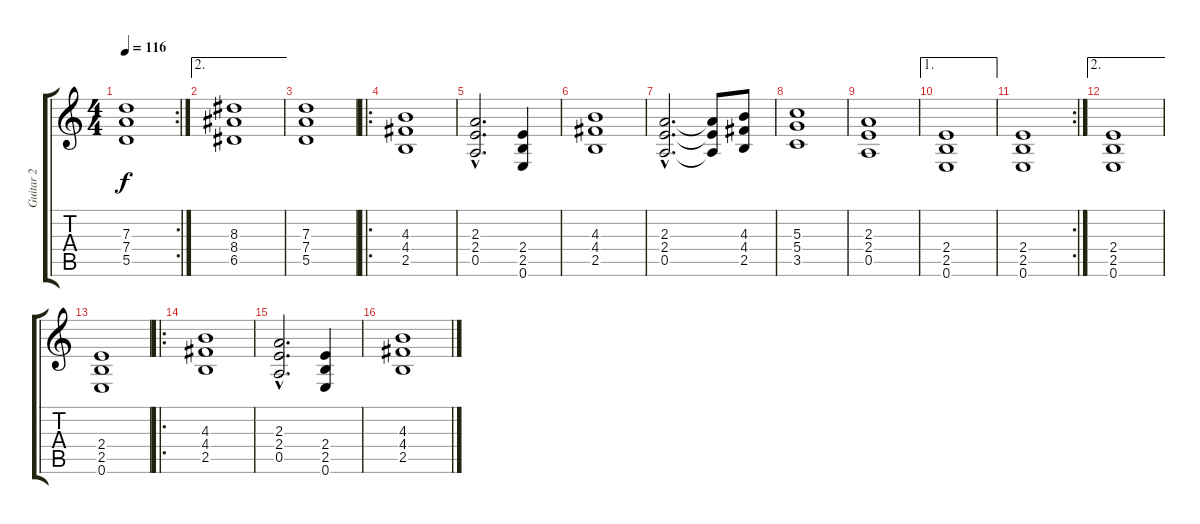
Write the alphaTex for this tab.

\track ("Guitar 2" "Guitar 2") {instrument acousticguitarnylon}
\staff {score tabs}
\tuning (E4 B3 G3 D3 A2 E2) {hide}
\rc 2
\ts (4 4)
\tempo 116
\clef g2
\ks c
(7.3 7.4 5.5).1{dy f} |
\ae 2
(8.3 8.4 6.5).1 |
(7.3 7.4 5.5).1 |
\ro
(4.3 4.4 2.5).1{volume 10 instrument distortionguitar} |
(2.3{hac} 2.4{hac} 0.5{hac}).2{d} (2.4 2.5 0.6).4 |
(4.3 4.4 2.5).1 |
(2.3{hac} 2.4{hac} 0.5{hac}).2{d} (2.3{t} 2.4{t} 0.5{t}).8 (4.3 4.4 2.5).8 |
(5.3 5.4 3.5).1 |
(2.3 2.4 0.5).1 |
\ae 1
(2.4 2.5 0.6).1 |
\rc 2
(2.4 2.5 0.6).1 |
\ae 2
(2.4 2.5 0.6).1 |
(2.4 2.5 0.6).1 |
\ro
(4.3 4.4 2.5).1{volume 10 instrument distortionguitar} |
(2.3{hac} 2.4{hac} 0.5{hac}).2{d} (2.4 2.5 0.6).4 |
(4.3 4.4 2.5).1
